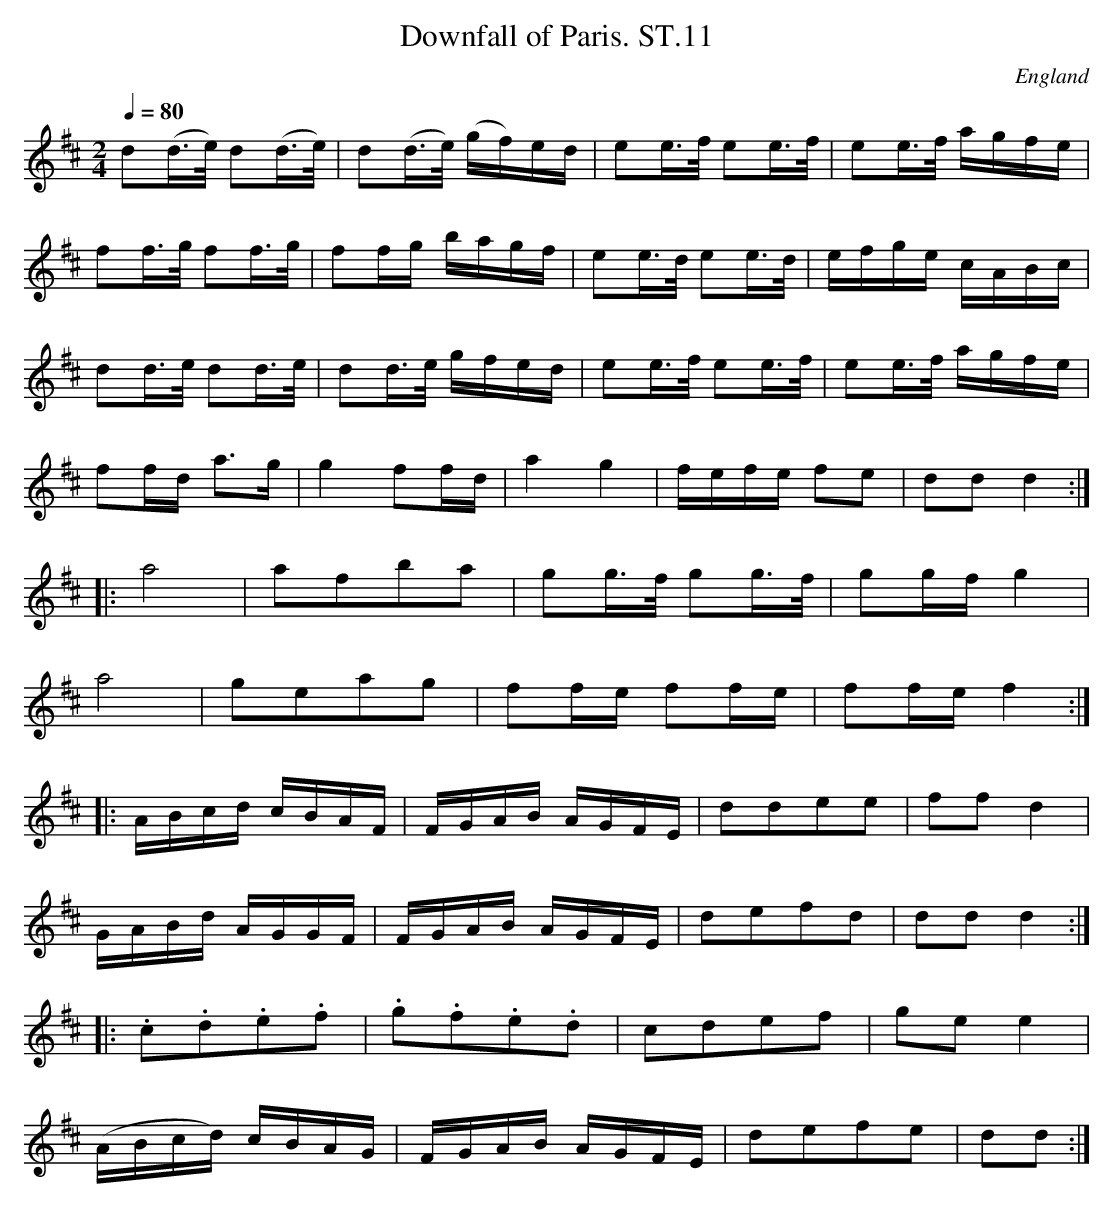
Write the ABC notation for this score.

X:1
T:Downfall of Paris. ST.11
L:1/16
M:2/4
O:England
Q:1/4=80
K:D
d2(d>e) d2(d>e)|d2(d>e) (gf)ed|e2e>f e2e>f|e2e>f agfe|!
f2f>g f2f>g|f2fg bagf|e2e>d e2e>d|efge cABc|!
d2d>e d2d>e|d2d>e gfed|e2e>f e2e>f|e2e>f agfe|!
f2fd a3g|g4f2fd|a4g4|fefe f2e2|d2d2d4:|!
|:a8|a2f2b2a2|g2g>f g2g>f|g2gfg4|!
a8|g2e2a2g2|f2fe f2fe|f2fef4:|!
|:ABcd cBAF|FGAB AGFE|d2d2e2e2|f2f2d4|!
GABd AGGF|FGAB AGFE|d2e2f2d2|d2d2d4:|!
|:.c2.d2.e2.f2|.g2.f2.e2.d2|c2d2e2f2|g2e2e4|!
(ABcd) cBAG|FGAB AGFE|d2e2f2e2|d2d2:|
